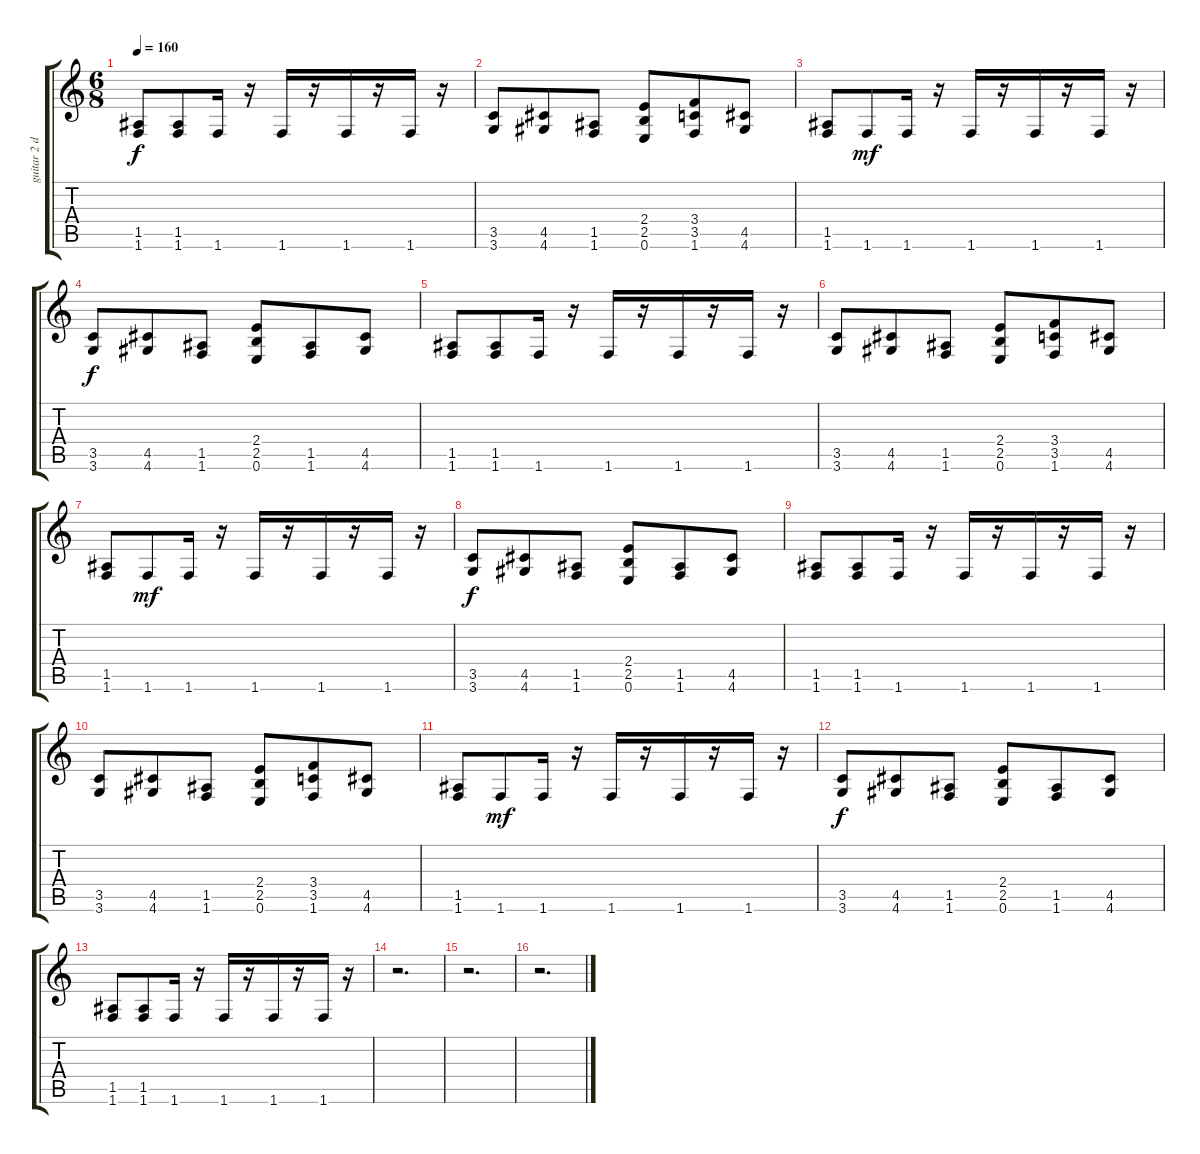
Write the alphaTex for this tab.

\track ("guitar 2 double" "guitar 2 d") {instrument distortionguitar}
\staff {score tabs}
\tuning (E4 B3 G3 D3 A2 E2) {hide}
\ts (6 8)
\tempo 160
\clef g2
\ks c
(1.5 1.6).8{dy f} (1.5 1.6).8 1.6.16 r.16 1.6.16 r.16 1.6.16 r.16 1.6.16 r.16 |
(3.5 3.6).8 (4.5 4.6).8 (1.5 1.6).8 (2.4 2.5 0.6).8 (3.4 3.5 1.6).8 (4.5 4.6).8 |
(1.5 1.6).8 1.6.8{dy mf} 1.6.16 r.16 1.6.16 r.16 1.6.16 r.16 1.6.16 r.16 |
(3.5 3.6).8{dy f} (4.5 4.6).8 (1.5 1.6).8 (2.4 2.5 0.6).8 (1.5 1.6).8 (4.5 4.6).8 |
(1.5 1.6).8 (1.5 1.6).8 1.6.16 r.16 1.6.16 r.16 1.6.16 r.16 1.6.16 r.16 |
(3.5 3.6).8 (4.5 4.6).8 (1.5 1.6).8 (2.4 2.5 0.6).8 (3.4 3.5 1.6).8 (4.5 4.6).8 |
(1.5 1.6).8 1.6.8{dy mf} 1.6.16 r.16 1.6.16 r.16 1.6.16 r.16 1.6.16 r.16 |
(3.5 3.6).8{dy f} (4.5 4.6).8 (1.5 1.6).8 (2.4 2.5 0.6).8 (1.5 1.6).8 (4.5 4.6).8 |
(1.5 1.6).8 (1.5 1.6).8 1.6.16 r.16 1.6.16 r.16 1.6.16 r.16 1.6.16 r.16 |
(3.5 3.6).8 (4.5 4.6).8 (1.5 1.6).8 (2.4 2.5 0.6).8 (3.4 3.5 1.6).8 (4.5 4.6).8 |
(1.5 1.6).8 1.6.8{dy mf} 1.6.16 r.16 1.6.16 r.16 1.6.16 r.16 1.6.16 r.16 |
(3.5 3.6).8{dy f} (4.5 4.6).8 (1.5 1.6).8 (2.4 2.5 0.6).8 (1.5 1.6).8 (4.5 4.6).8 |
(1.5 1.6).8 (1.5 1.6).8 1.6.16 r.16 1.6.16 r.16 1.6.16 r.16 1.6.16 r.16 |
r.2{d} |
r.2{d} |
r.2{d}
